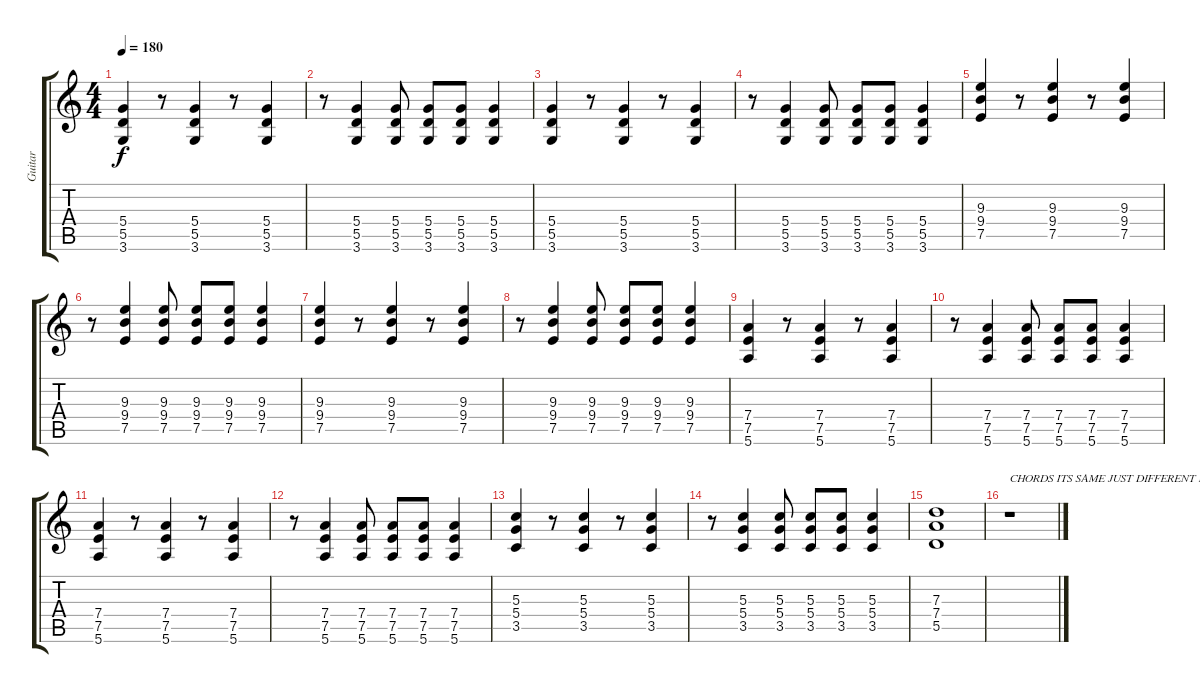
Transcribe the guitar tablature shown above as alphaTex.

\track ("Guitar" "Guitar") {instrument acousticguitarsteel}
\staff {score tabs}
\tuning (E4 B3 G3 D3 A2 E2) {hide}
\ts (4 4)
\tempo 180
\clef g2
\ks c
(5.4 5.5 3.6).4{dy f} r.8 (5.4 5.5 3.6).4 r.8 (5.4 5.5 3.6).4 |
r.8 (5.4 5.5 3.6).4 (5.4 5.5 3.6).8 (5.4 5.5 3.6).8 (5.4 5.5 3.6).8 (5.4 5.5 3.6).4 |
(5.4 5.5 3.6).4 r.8 (5.4 5.5 3.6).4 r.8 (5.4 5.5 3.6).4 |
r.8 (5.4 5.5 3.6).4 (5.4 5.5 3.6).8 (5.4 5.5 3.6).8 (5.4 5.5 3.6).8 (5.4 5.5 3.6).4 |
(9.3 9.4 7.5).4 r.8 (9.3 9.4 7.5).4 r.8 (9.3 9.4 7.5).4 |
r.8 (9.3 9.4 7.5).4 (9.3 9.4 7.5).8 (9.3 9.4 7.5).8 (9.3 9.4 7.5).8 (9.3 9.4 7.5).4 |
(9.3 9.4 7.5).4 r.8 (9.3 9.4 7.5).4 r.8 (9.3 9.4 7.5).4 |
r.8 (9.3 9.4 7.5).4 (9.3 9.4 7.5).8 (9.3 9.4 7.5).8 (9.3 9.4 7.5).8 (9.3 9.4 7.5).4 |
(7.4 7.5 5.6).4 r.8 (7.4 7.5 5.6).4 r.8 (7.4 7.5 5.6).4 |
r.8 (7.4 7.5 5.6).4 (7.4 7.5 5.6).8 (7.4 7.5 5.6).8 (7.4 7.5 5.6).8 (7.4 7.5 5.6).4 |
(7.4 7.5 5.6).4 r.8 (7.4 7.5 5.6).4 r.8 (7.4 7.5 5.6).4 |
r.8 (7.4 7.5 5.6).4 (7.4 7.5 5.6).8 (7.4 7.5 5.6).8 (7.4 7.5 5.6).8 (7.4 7.5 5.6).4 |
(5.3 5.4 3.5).4 r.8 (5.3 5.4 3.5).4 r.8 (5.3 5.4 3.5).4 |
r.8 (5.3 5.4 3.5).4 (5.3 5.4 3.5).8 (5.3 5.4 3.5).8 (5.3 5.4 3.5).8 (5.3 5.4 3.5).4 |
(7.3 7.4 5.5).1 |
r.1{txt "CHORDS ITS SAME JUST DIFFERENT RHYTHM"}
